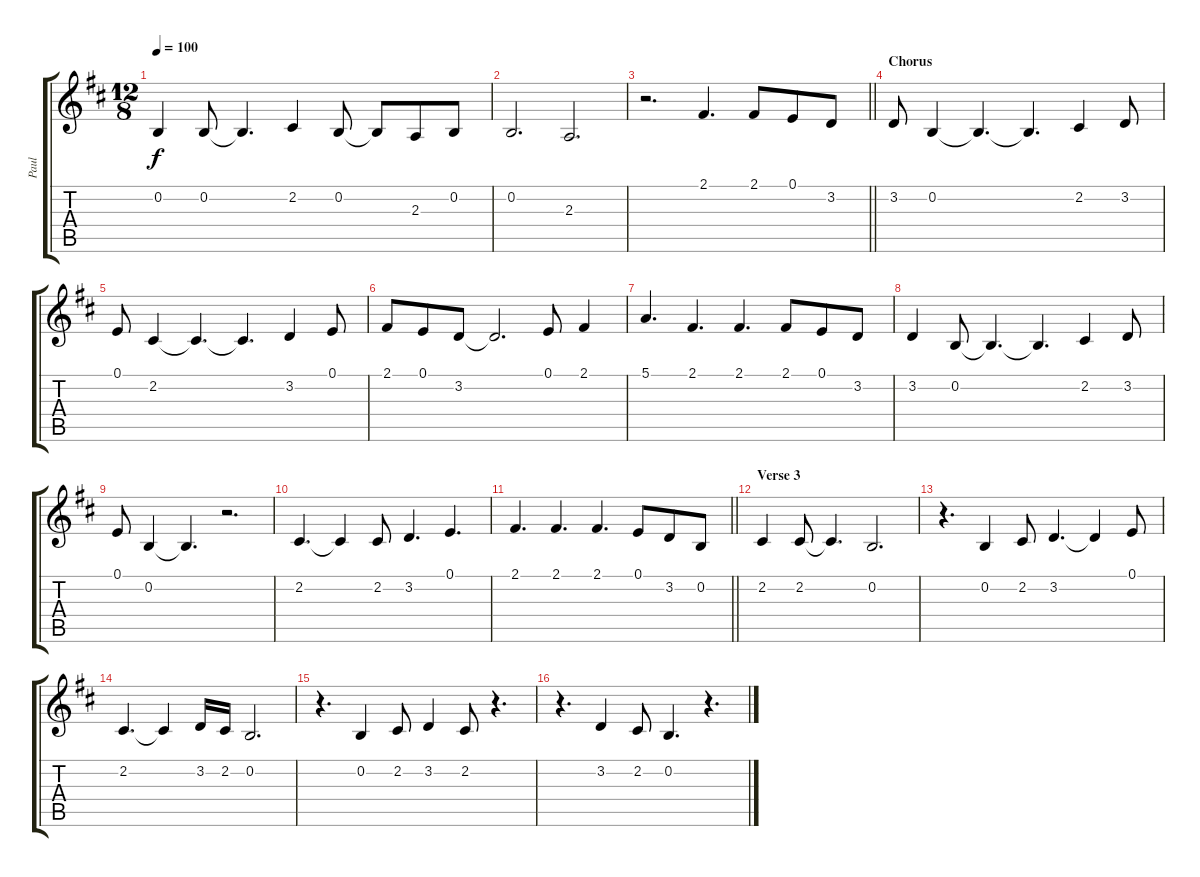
\track ("Paul" "Paul") {instrument altosax}
\staff {score tabs}
\tuning (E4 B3 G3 D3 A2 E2) {hide}
\ts (12 8)
\tempo 100
\clef g2
\ks d
0.2.4{dy f} 0.2.8 0.2{t}.4{d} 2.2.4 0.2.8 0.2{t}.8 2.3.8 0.2.8 |
0.2.2{d} 2.3.2{d} |
\barLineRight lightlight
r.2{d volume 15} 2.1.4{d} 2.1.8 0.1.8 3.2.8 |
\section ("" "Chorus")
3.2.8 0.2.4 0.2{t}.4{d} 0.2{t}.4{d} 2.2.4 3.2.8 |
0.1.8 2.2.4 2.2{t}.4{d} 2.2{t}.4{d} 3.2.4 0.1.8 |
2.1.8 0.1.8 3.2.8 3.2{t}.2{d} 0.1.8 2.1.4 |
5.1.4{d} 2.1.4{d} 2.1.4{d} 2.1.8 0.1.8 3.2.8 |
3.2.4 0.2.8 0.2{t}.4{d} 0.2{t}.4{d} 2.2.4 3.2.8 |
0.1.8 0.2.4 0.2{t}.4{d} r.2{d} |
2.2.4{d} 2.2{t}.4 2.2.8 3.2.4{d} 0.1.4{d} |
\barLineRight lightlight
2.1.4{d} 2.1.4{d} 2.1.4{d} 0.1.8 3.2.8 0.2.8 |
\section ("" "Verse 3")
2.2.4 2.2.8 2.2{t}.4{d} 0.2.2{d} |
r.4{d} 0.2.4 2.2.8 3.2.4{d} 3.2{t}.4 0.1.8 |
2.2.4{d} 2.2{t}.4 3.2.16 2.2.16 0.2.2{d} |
r.4{d} 0.2.4 2.2.8 3.2.4 2.2.8 r.4{d} |
r.4{d} 3.2.4 2.2.8 0.2.4{d} r.4{d}
